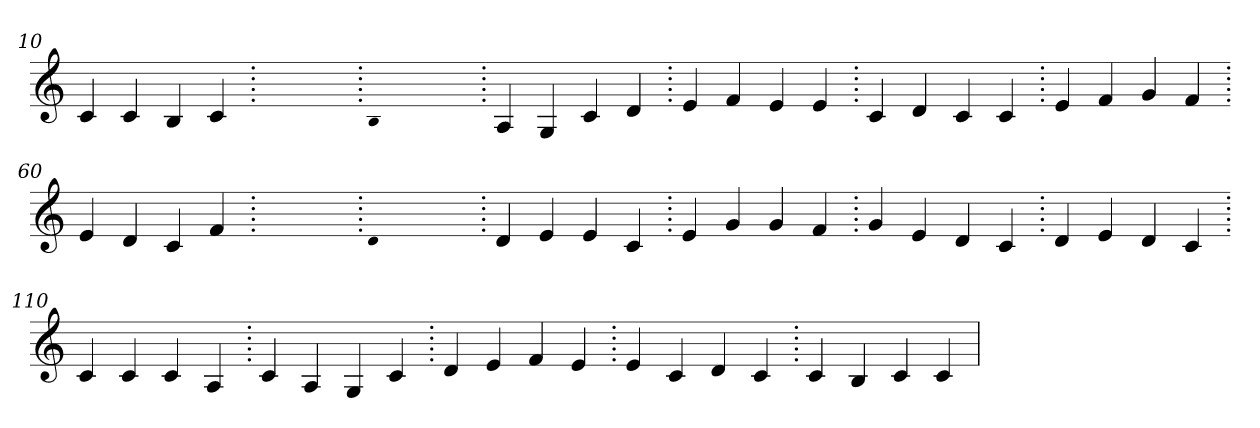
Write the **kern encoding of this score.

**kern
*part1
*staff1
*clefG2
=10.
4c
4c
4B
4c
=20.
1ryy
=20.
qqB
1ryy
=20.
4A
4G
4c
4d
=30.
4e
4f
4e
4e
=40.
4c
4d
4c
4c
=50.
4e
4f
4g
4f
=60.
4e
4d
4c
4f
=70.
1ryy
=70.
qqd
1ryy
=70.
4d
4e
4e
4c
=80.
4e
4g
4g
4f
=90.
4g
4e
4d
4c
=100.
4d
4e
4d
4c
=110.
4c
4c
4c
4A
=120.
4c
4A
4G
4c
=130.
4d
4e
4f
4e
=140.
4e
4c
4d
4c
=150.
4c
4B
4c
4c
=
*-
